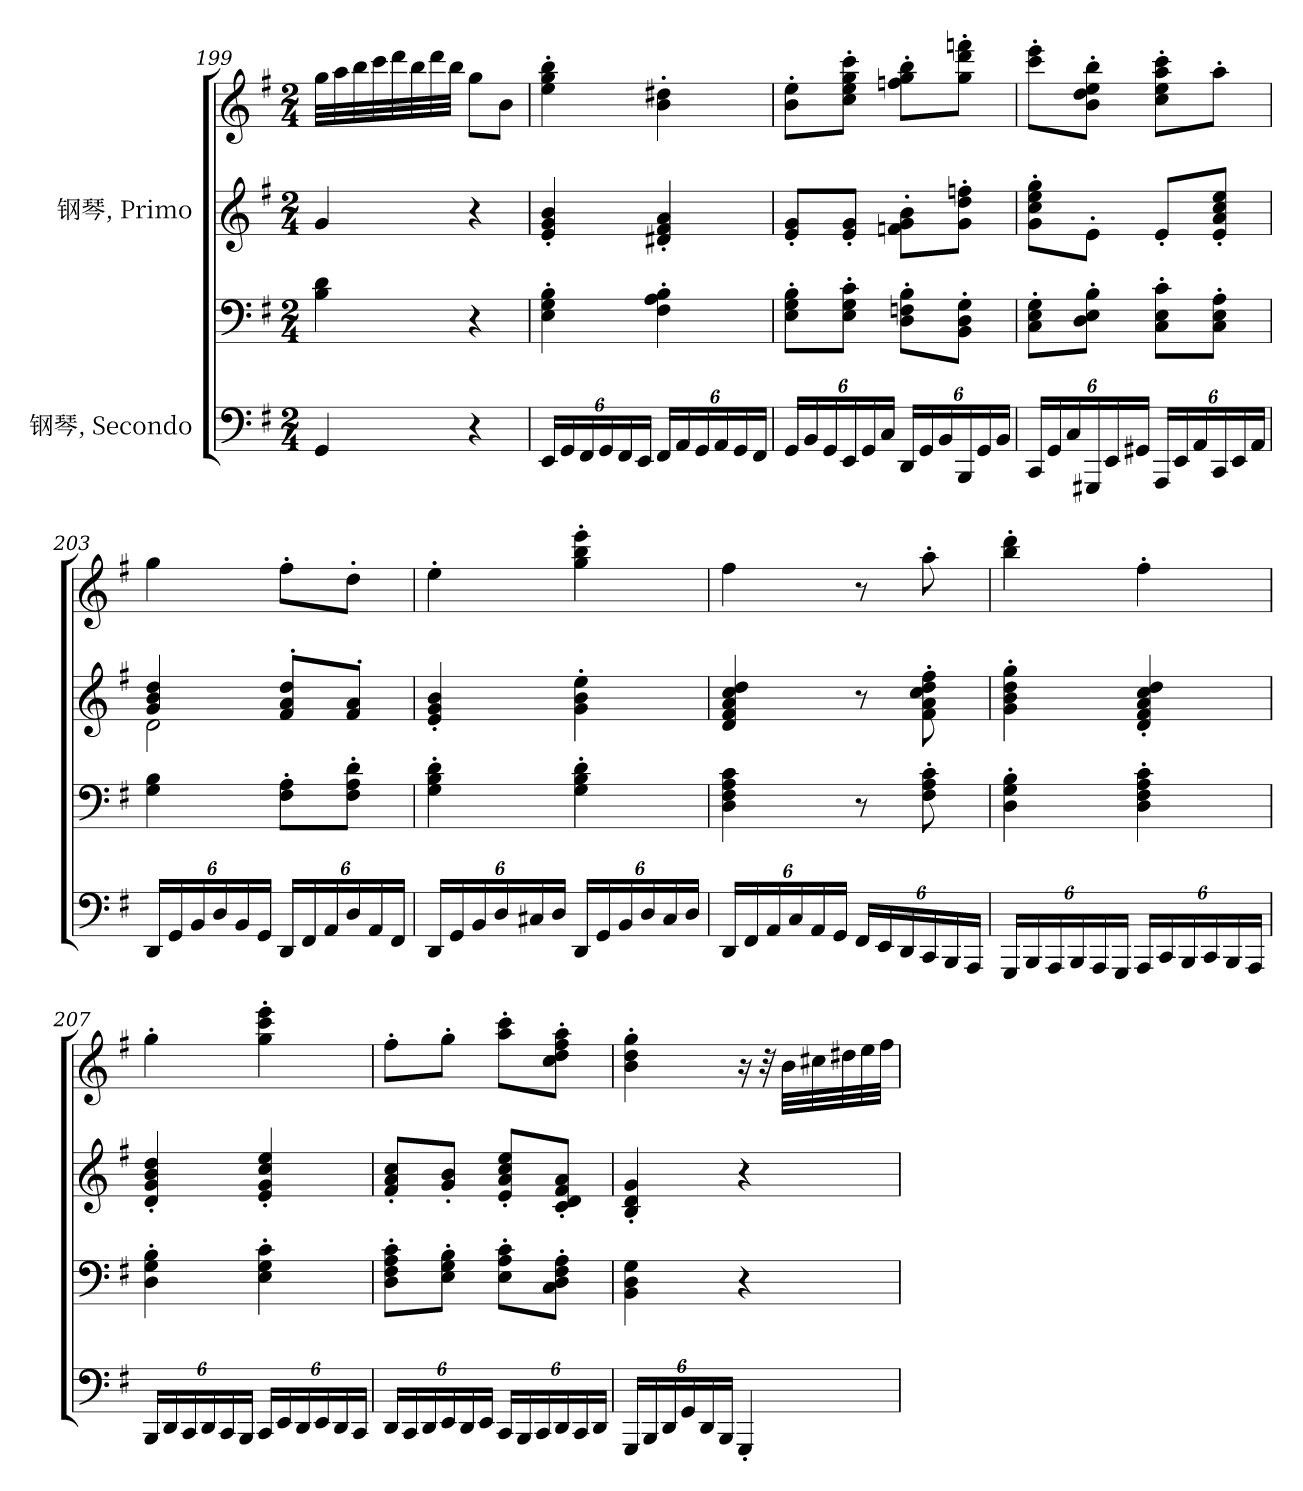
**kern	**kern	**kern	**kern
*part2	*part2	*part1	*part1
*staff4	*staff3	*staff2	*staff1
*I"钢琴, Secondo	*	*I"钢琴, Primo	*
!!LO:PB:g=z
*clefF4	*clefF4	*clefG2	*clefG2
*k[f#]	*k[f#]	*k[f#]	*k[f#]
*M2/4	*M2/4	*M2/4	*M2/4
=199	=199	=199	=199
4GG/	4B\ 4d\	4g/	32gg\LLL
.	.	.	32aa\
.	.	.	32bb\
.	.	.	32ccc\
.	.	.	32ddd\
.	.	.	32bb\
.	.	.	32ddd\
.	.	.	32bb\JJJ
4r	4r	4r	8gg\L
.	.	.	8b\J
=200	=200	=200	=200
*Xbrackettup	*	*	*
24EE/LL	4E\' 4G\' 4B\'	4e/' 4g/' 4b/'	4ee\' 4gg\' 4bb\'
24GG/	.	.	.
24FF#/	.	.	.
24GG/	.	.	.
24FF#/	.	.	.
24EE/JJ	.	.	.
24FF#/LL	4F#\' 4A\' 4B\'	4d#X/' 4f#/' 4a/'	4b\' 4dd#X\'
24AA/	.	.	.
24GG/	.	.	.
24AA/	.	.	.
24GG/	.	.	.
24FF#/JJ	.	.	.
=201	=201	=201	=201
24GG/LL	8E\' 8G\' 8B\'L	8e/' 8g/'L	8b\' 8ee\'L
24BB/	.	.	.
24GG/	.	.	.
24EE/	8E\' 8G\' 8c\'J	8e/' 8g/'J	8cc\' 8ee\' 8gg\' 8ccc\'J
24GG/	.	.	.
24C/JJ	.	.	.
24DD/LL	8D\' 8Fn\' 8B\'L	8fn\' 8g\' 8b\'L	8ffn\' 8gg\' 8bb\'L
24GG/	.	.	.
24BB/	.	.	.
24BBB/	8BB\' 8D\' 8G\'J	8g\' 8dd\' 8ffn\'J	8gg\' 8ddd\' 8fffn\'J
24GG/	.	.	.
24BB/JJ	.	.	.
!!LO:LB:g=z
=202	=202	=202	=202
24CC/LL	8C\' 8E\' 8G\'L	8g\' 8cc\' 8ee\' 8gg\'L	8ccc\' 8eee\'L
24GG/	.	.	.
24C/	.	.	.
24GGG#X/	8D\' 8E\' 8B\'J	8e'\J	8b\' 8dd\' 8ee\' 8bb\'J
24EE/	.	.	.
24GG#X/JJ	.	.	.
24AAA/LL	8C\' 8E\' 8c\'L	8e'/L	8cc\' 8ee\' 8aa\' 8ccc\'L
24EE/	.	.	.
24AA/	.	.	.
24CC/	8C\' 8E\' 8A\'J	8e/' 8a/' 8cc/' 8ee/'J	8aa'\J
24EE/	.	.	.
24AA/JJ	.	.	.
=203	=203	=203	=203
*	*	*^	*
24DD/LL	4G\ 4B\	4g/ 4b/ 4dd/	2d\	4gg\
24GG/	.	.	.	.
24BB/	.	.	.	.
24D/	.	.	.	.
24BB/	.	.	.	.
24GG/JJ	.	.	.	.
24DD/LL	8F#\' 8A\'L	8f#/' 8a/' 8dd/'L	.	8ff#'\L
24FF#/	.	.	.	.
24AA/	.	.	.	.
24D/	8F#\' 8A\' 8d\'J	8f#/' 8a/'J	.	8dd'\J
24AA/	.	.	.	.
24FF#/JJ	.	.	.	.
*	*	*v	*v	*
=204	=204	=204	=204
24DD/LL	4G\' 4B\' 4d\'	4e/' 4g/' 4b/'	4ee'\
24GG/	.	.	.
24BB/	.	.	.
24D/	.	.	.
24C#X/	.	.	.
24D/JJ	.	.	.
24DD/LL	4G\' 4B\' 4d\'	4g\' 4b\' 4ee\'	4gg\' 4bb\' 4eee\'
24GG/	.	.	.
24BB/	.	.	.
24D/	.	.	.
24C#/	.	.	.
24D/JJ	.	.	.
!!LO:LB:g=z
=205	=205	=205	=205
24DD/LL	4D\ 4F#\ 4A\ 4c\	4d/ 4f#/ 4a/ 4cc/ 4dd/	4ff#\
24FF#/	.	.	.
24AA/	.	.	.
24C/	.	.	.
24AA/	.	.	.
24GG/JJ	.	.	.
24FF#/LL	8r	8r	8r
24EE/	.	.	.
24DD/	.	.	.
24CC/	8F#\' 8A\' 8c\'	8f#\' 8a\' 8cc\' 8dd\' 8ff#\'	8aa'\
24BBB/	.	.	.
24AAA/JJ	.	.	.
=206	=206	=206	=206
24GGG/LL	4D\' 4G\' 4B\'	4g\' 4b\' 4dd\' 4gg\'	4bb\' 4ddd\'
24BBB/	.	.	.
24AAA/	.	.	.
24BBB/	.	.	.
24AAA/	.	.	.
24GGG/JJ	.	.	.
24AAA/LL	4D\' 4F#\' 4A\' 4c\'	4d/' 4f#/' 4a/' 4cc/' 4dd/'	4ff#'\
24CC/	.	.	.
24BBB/	.	.	.
24CC/	.	.	.
24BBB/	.	.	.
24AAA/JJ	.	.	.
!!LO:PB:g=z
=207	=207	=207	=207
24BBB/LL	4D\' 4G\' 4B\'	4d/' 4g/' 4b/' 4dd/'	4gg'\
24DD/	.	.	.
24CC/	.	.	.
24DD/	.	.	.
24CC/	.	.	.
24BBB/JJ	.	.	.
24CC/LL	4E\' 4G\' 4c\'	4e/' 4g/' 4cc/' 4ee/'	4gg\' 4ccc\' 4eee\'
24EE/	.	.	.
24DD/	.	.	.
24EE/	.	.	.
24DD/	.	.	.
24CC/JJ	.	.	.
=208	=208	=208	=208
24DD/LL	8D\' 8F#\' 8A\' 8c\'L	8f#/' 8a/' 8cc/'L	8ff#'\L
24CC/	.	.	.
24DD/	.	.	.
24EE/	8E\' 8G\' 8B\'J	8g/' 8b/'J	8gg'\J
24DD/	.	.	.
24EE/JJ	.	.	.
24CC/LL	8E\' 8A\' 8c\'L	8e/' 8a/' 8cc/' 8ee/'L	8aa\' 8ccc\'L
24BBB/	.	.	.
24CC/	.	.	.
24DD/	8C\' 8D\' 8F#\' 8A\'J	8c/' 8d/' 8f#/' 8a/'J	8cc\' 8dd\' 8ff#\' 8aa\'J
24CC/	.	.	.
24DD/JJ	.	.	.
!!LO:LB:g=z
=209	=209	=209	=209
24GGG/LL	4BB\ 4D\ 4G\	4B/' 4d/' 4g/'	4b\' 4dd\' 4gg\'
24BBB/	.	.	.
24DD/	.	.	.
24GG/	.	.	.
24DD/	.	.	.
24BBB/JJ	.	.	.
4GGG'/	4r	4r	16r
.	.	.	32r
.	.	.	32b\LLL
.	.	.	32cc#X\
.	.	.	32dd#X\
.	.	.	32ee\
.	.	.	32ff#\JJJ
=	=	=	=
*-	*-	*-	*-
